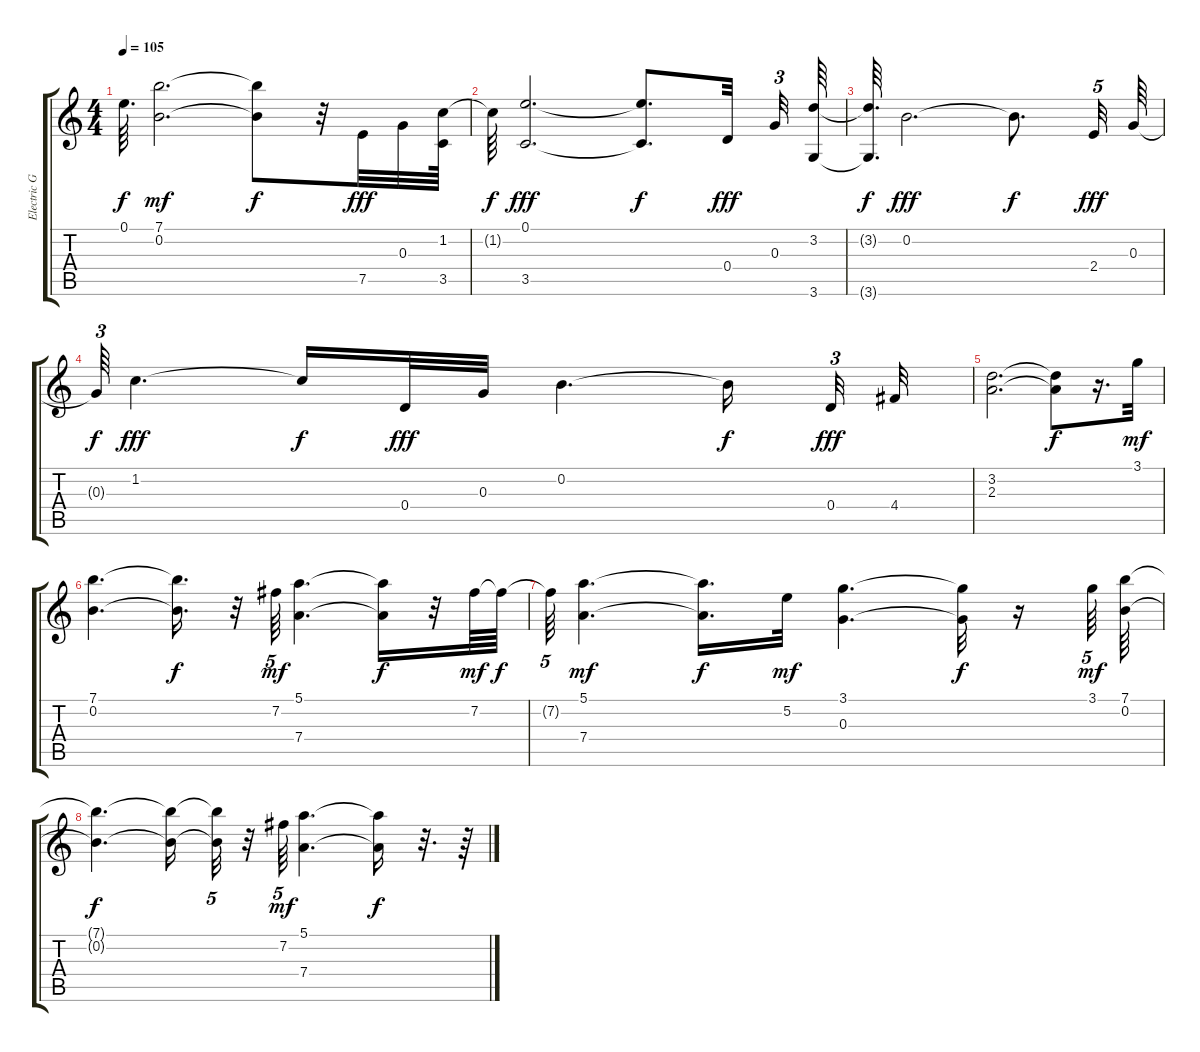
\track ("Electric Guitar (clean)" "Electric G") {instrument electricguitarclean}
\staff {score tabs}
\tuning (E4 B3 G3 D3 A2 E2) {hide}
\ts (4 4)
\tempo 105
\clef g2
\ks c
0.1{t}.64{d dy f} (7.1 0.2).2{d dy mf} (7.1{t} 0.2{t}).8{dy f} r.32 7.5.32{dy fff} 0.3.32 (1.2 3.5).64 |
1.2{t}.64{dy f} (0.1 3.5).2{d dy fff} (0.1{t} 3.5{t}).8{d dy f} 0.4.32{dy fff} 0.3.32{tu (3 2)} (3.2 3.6).64 |
(3.2{t} 3.6{t}).64{d dy f} 0.2.2{d dy fff} 0.2{t}.8{d dy f} 2.4.32{tu (5 4) dy fff} 0.3.64 |
0.3{t}.64{tu (3 2) dy f} 1.2.4{d dy fff} 1.2{t}.16{dy f} 0.4.32{dy fff} 0.3.32 0.2.4{d} 0.2{t}.16{dy f} 0.4.32{tu (3 2) dy fff} 4.4.32 |
(3.2 2.3).2{d} (3.2{t} 2.3{t}).8{dy f} r.16{d} 3.1.32{dy mf} |
(7.1 0.2).4{d} (7.1{t} 0.2{t}).16{d dy f} r.32 7.2.64{tu (5 4) dy mf} (5.1 7.4).4{d} (5.1{t} 7.4{t}).16{dy f} r.32 7.2.64{dy mf} 7.2{t}.64{dy f} |
7.2{t}.64{tu (5 4)} (5.1 7.4).4{d dy mf} (5.1{t} 7.4{t}).16{d dy f} 5.2.32{dy mf} (3.1 0.3).4{d} (3.1{t} 0.3{t}).32{dy f} r.16 3.1.64{tu (5 4) dy mf} (7.1 0.2).64 |
(7.1{t} 0.2{t}).4{d dy f} (7.1{t} 0.2{t}).16 (7.1{t} 0.2{t}).32{tu (5 4)} r.32 7.2.64{tu (5 4) dy mf} (5.1 7.4).4{d} (5.1{t} 7.4{t}).16{dy f} r.32{d} r.64
